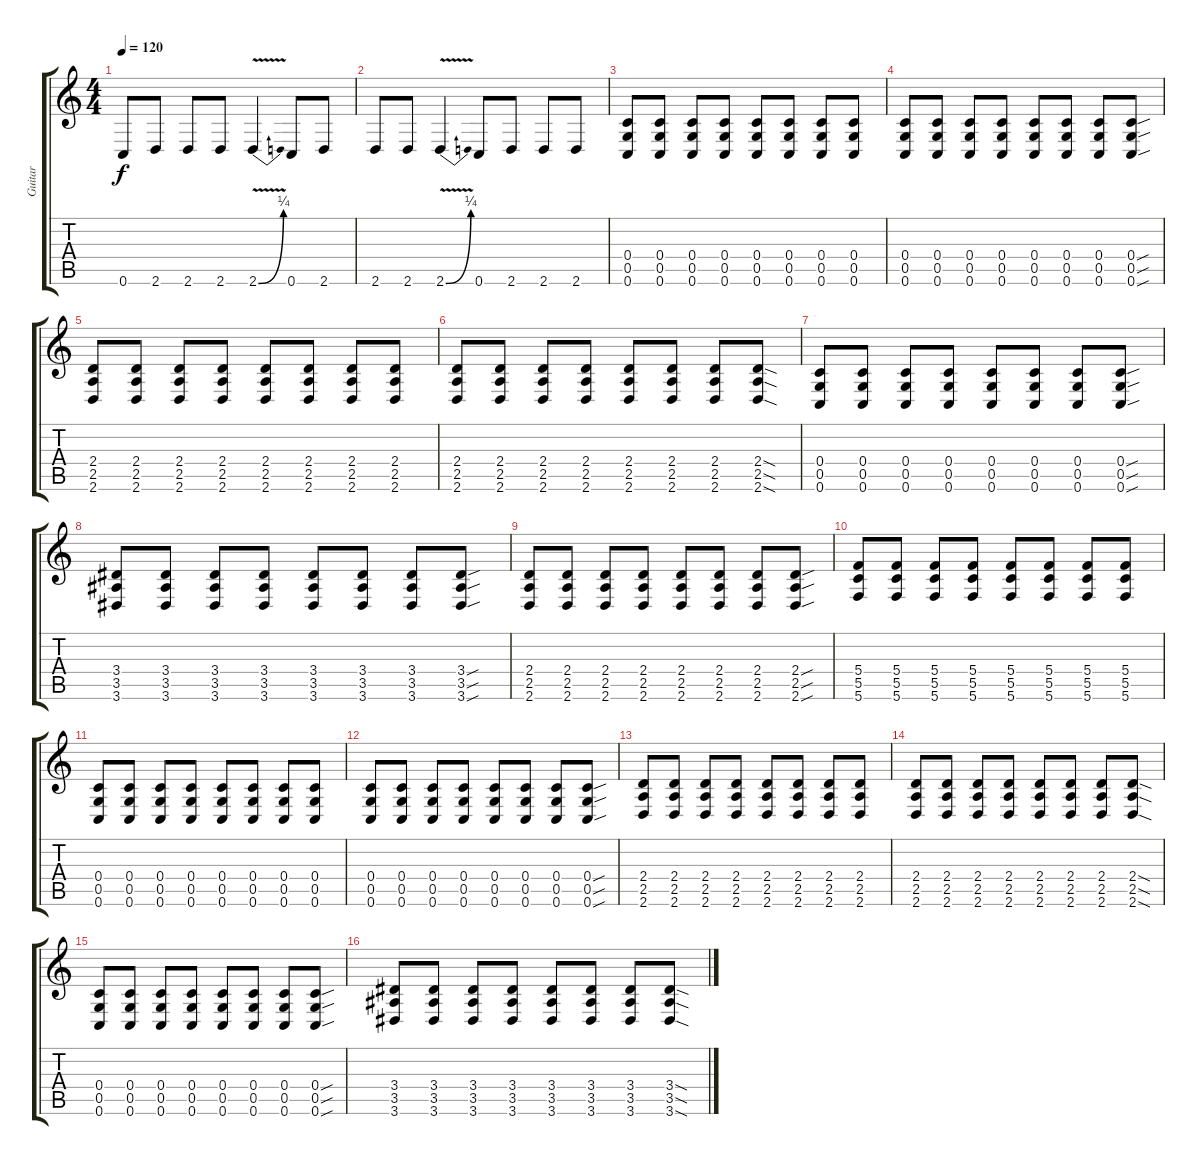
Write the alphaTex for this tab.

\track ("Guitar" "Guitar") {instrument distortionguitar}
\staff {score tabs}
\tuning (D4 A3 F3 C3 G2 C2) {hide}
\ts (4 4)
\tempo 120
\clef g2
\ks c
0.6.8{dy f} 2.6.8 2.6.8 2.6.8 2.6{be (bend 0 0 60 1) v}.4 0.6.8 2.6.8 |
2.6.8 2.6.8 2.6{be (bend 0 0 60 1) v}.4 0.6.8 2.6.8 2.6.8 2.6.8 |
(0.4 0.5 0.6).8{instrument distortionguitar} (0.4 0.5 0.6).8 (0.4 0.5 0.6).8 (0.4 0.5 0.6).8 (0.4 0.5 0.6).8 (0.4 0.5 0.6).8 (0.4 0.5 0.6).8 (0.4 0.5 0.6).8 |
(0.4 0.5 0.6).8 (0.4 0.5 0.6).8 (0.4 0.5 0.6).8 (0.4 0.5 0.6).8 (0.4 0.5 0.6).8 (0.4 0.5 0.6).8 (0.4 0.5 0.6).8 (0.4{sou} 0.5{sou} 0.6{sou}).8 |
(2.4 2.5 2.6).8 (2.4 2.5 2.6).8 (2.4 2.5 2.6).8 (2.4 2.5 2.6).8 (2.4 2.5 2.6).8 (2.4 2.5 2.6).8 (2.4 2.5 2.6).8 (2.4 2.5 2.6).8 |
(2.4 2.5 2.6).8 (2.4 2.5 2.6).8 (2.4 2.5 2.6).8 (2.4 2.5 2.6).8 (2.4 2.5 2.6).8 (2.4 2.5 2.6).8 (2.4 2.5 2.6).8 (2.4{sod} 2.5{sod} 2.6{sod}).8 |
(0.4 0.5 0.6).8 (0.4 0.5 0.6).8 (0.4 0.5 0.6).8 (0.4 0.5 0.6).8 (0.4 0.5 0.6).8 (0.4 0.5 0.6).8 (0.4 0.5 0.6).8 (0.4{sou} 0.5{sou} 0.6{sou}).8 |
(3.4 3.5 3.6).8 (3.4 3.5 3.6).8 (3.4 3.5 3.6).8 (3.4 3.5 3.6).8 (3.4 3.5 3.6).8 (3.4 3.5 3.6).8 (3.4 3.5 3.6).8 (3.4{sou} 3.5{sou} 3.6{sou}).8 |
(2.4 2.5 2.6).8 (2.4 2.5 2.6).8 (2.4 2.5 2.6).8 (2.4 2.5 2.6).8 (2.4 2.5 2.6).8 (2.4 2.5 2.6).8 (2.4 2.5 2.6).8 (2.4{sou} 2.5{sou} 2.6{sou}).8 |
(5.4 5.5 5.6).8 (5.4 5.5 5.6).8 (5.4 5.5 5.6).8 (5.4 5.5 5.6).8 (5.4 5.5 5.6).8 (5.4 5.5 5.6).8 (5.4 5.5 5.6).8 (5.4 5.5 5.6).8 |
(0.4 0.5 0.6).8{instrument distortionguitar} (0.4 0.5 0.6).8 (0.4 0.5 0.6).8 (0.4 0.5 0.6).8 (0.4 0.5 0.6).8 (0.4 0.5 0.6).8 (0.4 0.5 0.6).8 (0.4 0.5 0.6).8 |
(0.4 0.5 0.6).8 (0.4 0.5 0.6).8 (0.4 0.5 0.6).8 (0.4 0.5 0.6).8 (0.4 0.5 0.6).8 (0.4 0.5 0.6).8 (0.4 0.5 0.6).8 (0.4{sou} 0.5{sou} 0.6{sou}).8 |
(2.4 2.5 2.6).8 (2.4 2.5 2.6).8 (2.4 2.5 2.6).8 (2.4 2.5 2.6).8 (2.4 2.5 2.6).8 (2.4 2.5 2.6).8 (2.4 2.5 2.6).8 (2.4 2.5 2.6).8 |
(2.4 2.5 2.6).8 (2.4 2.5 2.6).8 (2.4 2.5 2.6).8 (2.4 2.5 2.6).8 (2.4 2.5 2.6).8 (2.4 2.5 2.6).8 (2.4 2.5 2.6).8 (2.4{sod} 2.5{sod} 2.6{sod}).8 |
(0.4 0.5 0.6).8 (0.4 0.5 0.6).8 (0.4 0.5 0.6).8 (0.4 0.5 0.6).8 (0.4 0.5 0.6).8 (0.4 0.5 0.6).8 (0.4 0.5 0.6).8 (0.4{sou} 0.5{sou} 0.6{sou}).8 |
(3.4 3.5 3.6).8 (3.4 3.5 3.6).8 (3.4 3.5 3.6).8 (3.4 3.5 3.6).8 (3.4 3.5 3.6).8 (3.4 3.5 3.6).8 (3.4 3.5 3.6).8 (3.4{sod} 3.5{sod} 3.6{sod}).8
